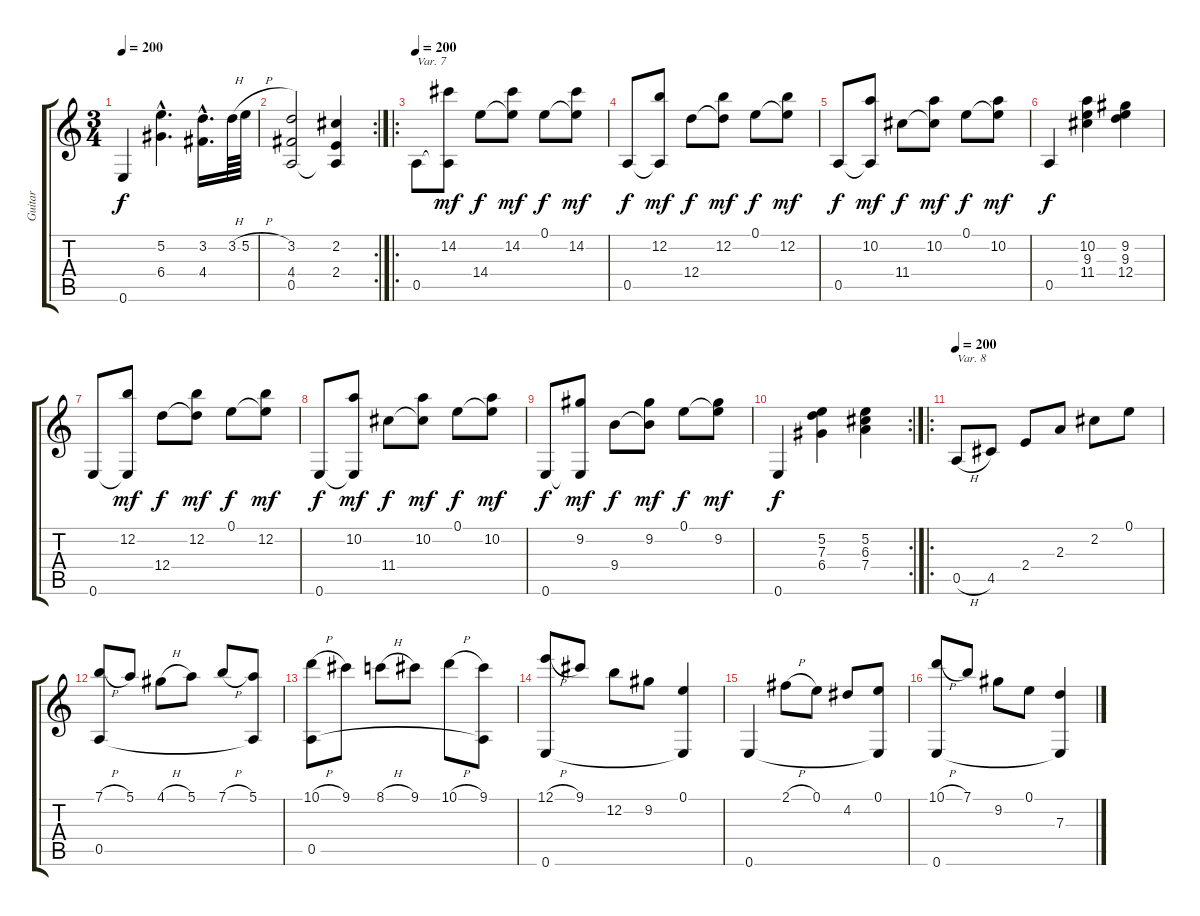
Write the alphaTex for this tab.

\track ("Guitar" "Guitar") {instrument acousticguitarnylon}
\staff {score tabs}
\tuning (E4 B3 G3 D3 A2 E2) {hide}
\ts (3 4)
\tempo 200
\clef g2
\ks c
0.6.4{dy f} (5.2{hac} 6.4{hac}).4{d} (3.2{hac} 4.4{hac}).16{d} 3.2{h}.64 5.2{h}.64 |
\rc 2
(3.2 4.4 0.5).2 (2.2 2.4 0.5{t}).4 |
\ro
\tempo 200
0.5.8{txt "Var. 7"} (14.2 0.5{t}).8{dy mf} 14.4.8{dy f} (14.2 14.4{t}).8{dy mf} 0.1.8{dy f} (0.1{t} 14.2).8{dy mf} |
0.5.8{dy f} (12.2 0.5{t}).8{dy mf} 12.4.8{dy f} (12.2 12.4{t}).8{dy mf} 0.1.8{dy f} (0.1{t} 12.2).8{dy mf} |
0.5.8{dy f} (10.2 0.5{t}).8{dy mf} 11.4.8{dy f} (10.2 11.4{t}).8{dy mf} 0.1.8{dy f} (0.1{t} 10.2).8{dy mf} |
0.5.4{dy f} (10.2 9.3 11.4).4 (9.2 9.3 12.4).4 |
0.6.8 (12.2 0.6{t}).8{dy mf} 12.4.8{dy f} (12.2 12.4{t}).8{dy mf} 0.1.8{dy f} (0.1{t} 12.2).8{dy mf} |
0.6.8{dy f} (10.2 0.6{t}).8{dy mf} 11.4.8{dy f} (10.2 11.4{t}).8{dy mf} 0.1.8{dy f} (0.1{t} 10.2).8{dy mf} |
0.6.8{dy f} (9.2 0.6{t}).8{dy mf} 9.4.8{dy f} (9.2 9.4{t}).8{dy mf} 0.1.8{dy f} (0.1{t} 9.2).8{dy mf} |
\rc 2
0.6.4{dy f} (5.2 7.3 6.4).4 (5.2 6.3 7.4).4 |
\ro
\tempo 200
0.5{h}.8{txt "Var. 8"} 4.5.8 2.4.8 2.3.8 2.2.8 0.1.8 |
(7.1{h} 0.5).8 5.1.8 4.1{h}.8 5.1.8 7.1{h}.8 (5.1 0.5{t}).8 |
(10.1{h} 0.5).8 9.1.8 8.1{h}.8 9.1.8 10.1{h}.8 (9.1 0.5{t}).8 |
(12.1{h} 0.6).8 9.1.8 12.2.8 9.2.8 (0.1 0.6{t}).4 |
0.6.4 2.1{h}.8 0.1.8 4.2.8 (0.1 0.6{t}).8 |
(10.1{h} 0.6).8 7.1.8 9.2.8 0.1.8 (7.3 0.6{t}).4
